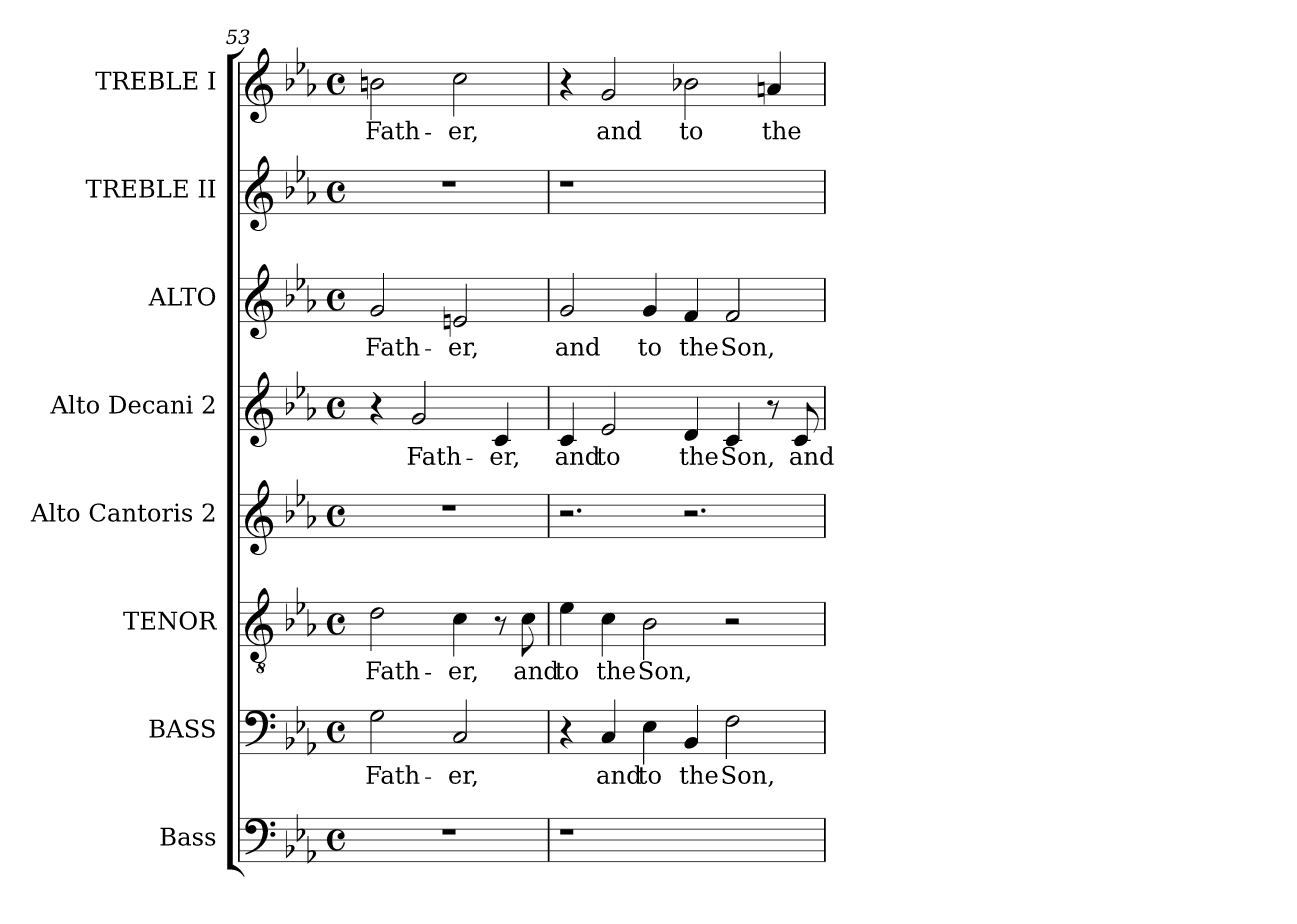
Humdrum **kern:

**kern	**kern	**text	**kern	**text	**kern	**kern	**text	**kern	**text	**kern	**kern	**text
*part8	*part7	*part7	*part6	*part6	*part5	*part4	*part4	*part3	*part3	*part2	*part1	*part1
*staff8	*staff7	*staff7	*staff6	*staff6	*staff5	*staff4	*staff4	*staff3	*staff3	*staff2	*staff1	*staff1
*I"Bass	*I"BASS	*	*I"TENOR	*	*I"Alto Cantoris 2	*I"Alto Decani 2	*	*I"ALTO	*	*I"TREBLE II	*I"TREBLE I	*
*I'B.	*I'B.	*	*I'T.	*	*I'A.Can.2	*I'A.Dec.2	*	*	*	*	*	*
*clefF4	*clefF4	*	*clefGv2	*	*clefG2	*clefG2	*	*clefG2	*	*clefG2	*clefG2	*
*	*	*	*ITrd7c12	*	*	*	*	*	*	*	*	*
*k[b-e-a-]	*k[b-e-a-]	*	*k[b-e-a-]	*	*k[b-e-a-]	*k[b-e-a-]	*	*k[b-e-a-]	*	*k[b-e-a-]	*k[b-e-a-]	*
*E-:	*E-:	*	*E-:	*	*E-:	*E-:	*	*E-:	*	*E-:	*E-:	*
*M4/4	*M4/4	*	*M4/4	*	*M4/4	*M4/4	*	*M4/4	*	*M4/4	*M4/4	*
*met(c)	*met(c)	*	*met(c)	*	*met(c)	*met(c)	*	*met(c)	*	*met(c)	*met(c)	*
=53	=53	=53	=53	=53	=53	=53	=53	=53	=53	=53	=53	=53
!	!	!LO:LY:b:color=#000000	!	!	!	!	!	!	!	!	!	!
!	!	!	!	!LO:LY:b:color=#000000	!	!	!	!	!	!	!	!
!	!	!	!	!	!	!	!	!	!LO:LY:b:color=#000000	!	!	!
!	!	!	!	!	!	!	!	!	!	!	!	!LO:LY:b:color=#000000
1r	2Gi\	Fath-	2Di\	Fath-	1r	4r	.	2gi/	Fath-	1r	2bni\	Fath-
!	!	!	!	!	!	!	!LO:LY:b:color=#000000	!	!	!	!	!
.	.	.	.	.	.	2gi/	Fath-	.	.	.	.	.
!	!	!LO:LY:b:color=#000000	!	!	!	!	!	!	!	!	!	!
!	!	!	!	!LO:LY:b:color=#000000	!	!	!	!	!	!	!	!
!	!	!	!	!	!	!	!	!	!LO:LY:b:color=#000000	!	!	!
!	!	!	!	!	!	!	!	!	!	!	!	!LO:LY:b:color=#000000
.	2Ci/	-er,	4Ci\	-er,	.	.	.	2eni/	-er,	.	2cci\	-er,
!	!	!	!	!	!	!	!LO:LY:b:color=#000000	!	!	!	!	!
.	.	.	8r	.	.	4ci/	-er,	.	.	.	.	.
!	!	!	!	!LO:LY:b:color=#000000	!	!	!	!	!	!	!	!
.	.	.	8Ci\	and	.	.	.	.	.	.	.	.
=54	=54	=54	=54	=54	=54	=54	=54	=54	=54	=54	=54	=54
!LO:N:vis=1	!	!	!	!	!	!	!	!	!	!	!	!
!	!	!	!	!LO:LY:b:color=#000000	!	!	!	!	!	!	!	!
!	!	!	!	!	!	!	!LO:LY:b:color=#000000	!	!	!	!	!
!	!	!	!	!	!	!	!	!	!LO:LY:b:color=#000000	!LO:N:vis=1	!	!
1r	4r	.	4E-i\	to	2.r	4ci/	and	2gi/	and	1r	4r	.
!	!	!LO:LY:b:color=#000000	!	!	!	!	!	!	!	!	!	!
!	!	!	!	!LO:LY:b:color=#000000	!	!	!	!	!	!	!	!
!	!	!	!	!	!	!	!LO:LY:b:color=#000000	!	!	!	!	!
!	!	!	!	!	!	!	!	!	!	!	!	!LO:LY:b:color=#000000
.	4Ci/	and	4Ci\	the	.	2e-i/	to	.	.	.	2gi/	and
!	!	!LO:LY:b:color=#000000	!	!	!	!	!	!	!	!	!	!
!	!	!	!	!LO:LY:b:color=#000000	!	!	!	!	!	!	!	!
!	!	!	!	!	!	!	!	!	!LO:LY:b:color=#000000	!	!	!
.	4E-i\	to	2BB-i\	Son,	.	.	.	4gi/	to	.	.	.
!	!	!LO:LY:b:color=#000000	!	!	!	!	!	!	!	!	!	!
!	!	!	!	!	!	!	!LO:LY:b:color=#000000	!	!	!	!	!
!	!	!	!	!	!	!	!	!	!LO:LY:b:color=#000000	!	!	!
!	!	!	!	!	!	!	!	!	!	!	!	!LO:LY:b:color=#000000
.	4BB-i/	the	.	.	2.r	4di/	the	4fi/	the	.	2b-Xi\	to
!	!	!LO:LY:b:color=#000000	!	!	!	!	!	!	!	!	!	!
!	!	!	!	!	!	!	!LO:LY:b:color=#000000	!	!	!	!	!
!	!	!	!	!	!	!	!	!	!LO:LY:b:color=#000000	!	!	!
2ryy	2Fi\	Son,	2r	.	.	4ci/	Son,	2fi/	Son,	2ryy	.	.
!	!	!	!	!	!	!	!	!	!	!	!	!LO:LY:b:color=#000000
.	.	.	.	.	.	8r	.	.	.	.	4ani/	the
!	!	!	!	!	!	!	!LO:LY:b:color=#000000	!	!	!	!	!
.	.	.	.	.	.	8ci/	and	.	.	.	.	.
=	=	=	=	=	=	=	=	=	=	=	=	=
*-	*-	*-	*-	*-	*-	*-	*-	*-	*-	*-	*-	*-
